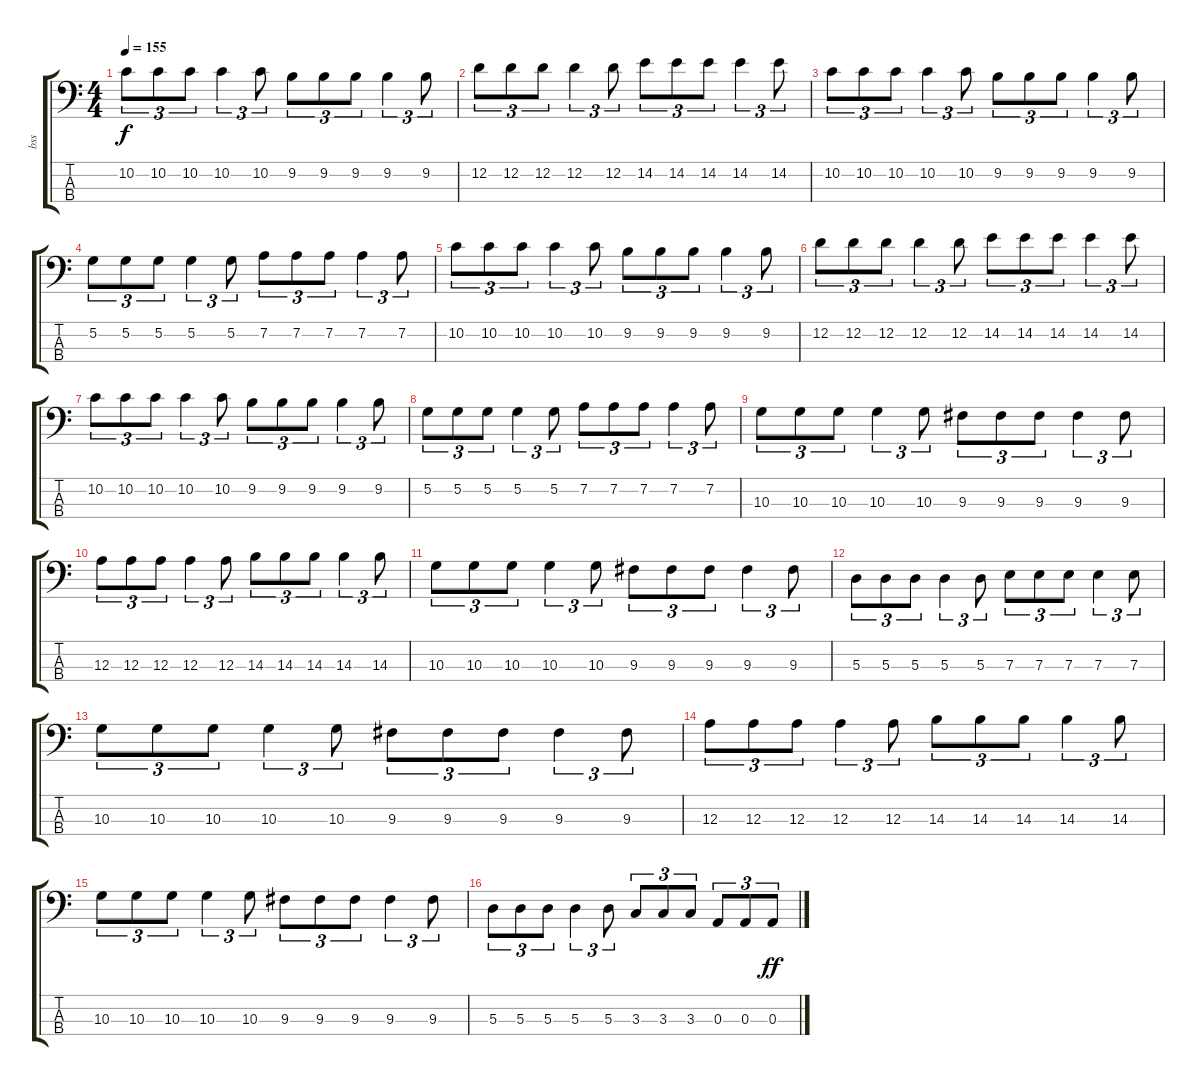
\track ("bss" "bss") {instrument electricbasspick}
\staff {score tabs}
\tuning (G2 D2 A1 E1) {hide}
\ts (4 4)
\tempo 155
\clef f4
\ks c
10.2.8{tu (3 2) dy f} 10.2.8{tu (3 2)} 10.2.8{tu (3 2)} 10.2.4{tu (3 2)} 10.2.8{tu (3 2)} 9.2.8{tu (3 2)} 9.2.8{tu (3 2)} 9.2.8{tu (3 2)} 9.2.4{tu (3 2)} 9.2.8{tu (3 2)} |
12.2.8{tu (3 2)} 12.2.8{tu (3 2)} 12.2.8{tu (3 2)} 12.2.4{tu (3 2)} 12.2.8{tu (3 2)} 14.2.8{tu (3 2)} 14.2.8{tu (3 2)} 14.2.8{tu (3 2)} 14.2.4{tu (3 2)} 14.2.8{tu (3 2)} |
10.2.8{tu (3 2)} 10.2.8{tu (3 2)} 10.2.8{tu (3 2)} 10.2.4{tu (3 2)} 10.2.8{tu (3 2)} 9.2.8{tu (3 2)} 9.2.8{tu (3 2)} 9.2.8{tu (3 2)} 9.2.4{tu (3 2)} 9.2.8{tu (3 2)} |
5.2.8{tu (3 2)} 5.2.8{tu (3 2)} 5.2.8{tu (3 2)} 5.2.4{tu (3 2)} 5.2.8{tu (3 2)} 7.2.8{tu (3 2)} 7.2.8{tu (3 2)} 7.2.8{tu (3 2)} 7.2.4{tu (3 2)} 7.2.8{tu (3 2)} |
10.2.8{tu (3 2)} 10.2.8{tu (3 2)} 10.2.8{tu (3 2)} 10.2.4{tu (3 2)} 10.2.8{tu (3 2)} 9.2.8{tu (3 2)} 9.2.8{tu (3 2)} 9.2.8{tu (3 2)} 9.2.4{tu (3 2)} 9.2.8{tu (3 2)} |
12.2.8{tu (3 2)} 12.2.8{tu (3 2)} 12.2.8{tu (3 2)} 12.2.4{tu (3 2)} 12.2.8{tu (3 2)} 14.2.8{tu (3 2)} 14.2.8{tu (3 2)} 14.2.8{tu (3 2)} 14.2.4{tu (3 2)} 14.2.8{tu (3 2)} |
10.2.8{tu (3 2)} 10.2.8{tu (3 2)} 10.2.8{tu (3 2)} 10.2.4{tu (3 2)} 10.2.8{tu (3 2)} 9.2.8{tu (3 2)} 9.2.8{tu (3 2)} 9.2.8{tu (3 2)} 9.2.4{tu (3 2)} 9.2.8{tu (3 2)} |
5.2.8{tu (3 2)} 5.2.8{tu (3 2)} 5.2.8{tu (3 2)} 5.2.4{tu (3 2)} 5.2.8{tu (3 2)} 7.2.8{tu (3 2)} 7.2.8{tu (3 2)} 7.2.8{tu (3 2)} 7.2.4{tu (3 2)} 7.2.8{tu (3 2)} |
10.3.8{tu (3 2)} 10.3.8{tu (3 2)} 10.3.8{tu (3 2)} 10.3.4{tu (3 2)} 10.3.8{tu (3 2)} 9.3.8{tu (3 2)} 9.3.8{tu (3 2)} 9.3.8{tu (3 2)} 9.3.4{tu (3 2)} 9.3.8{tu (3 2)} |
12.3.8{tu (3 2)} 12.3.8{tu (3 2)} 12.3.8{tu (3 2)} 12.3.4{tu (3 2)} 12.3.8{tu (3 2)} 14.3.8{tu (3 2)} 14.3.8{tu (3 2)} 14.3.8{tu (3 2)} 14.3.4{tu (3 2)} 14.3.8{tu (3 2)} |
10.3.8{tu (3 2)} 10.3.8{tu (3 2)} 10.3.8{tu (3 2)} 10.3.4{tu (3 2)} 10.3.8{tu (3 2)} 9.3.8{tu (3 2)} 9.3.8{tu (3 2)} 9.3.8{tu (3 2)} 9.3.4{tu (3 2)} 9.3.8{tu (3 2)} |
5.3.8{tu (3 2)} 5.3.8{tu (3 2)} 5.3.8{tu (3 2)} 5.3.4{tu (3 2)} 5.3.8{tu (3 2)} 7.3.8{tu (3 2)} 7.3.8{tu (3 2)} 7.3.8{tu (3 2)} 7.3.4{tu (3 2)} 7.3.8{tu (3 2)} |
10.3.8{tu (3 2)} 10.3.8{tu (3 2)} 10.3.8{tu (3 2)} 10.3.4{tu (3 2)} 10.3.8{tu (3 2)} 9.3.8{tu (3 2)} 9.3.8{tu (3 2)} 9.3.8{tu (3 2)} 9.3.4{tu (3 2)} 9.3.8{tu (3 2)} |
12.3.8{tu (3 2)} 12.3.8{tu (3 2)} 12.3.8{tu (3 2)} 12.3.4{tu (3 2)} 12.3.8{tu (3 2)} 14.3.8{tu (3 2)} 14.3.8{tu (3 2)} 14.3.8{tu (3 2)} 14.3.4{tu (3 2)} 14.3.8{tu (3 2)} |
10.3.8{tu (3 2)} 10.3.8{tu (3 2)} 10.3.8{tu (3 2)} 10.3.4{tu (3 2)} 10.3.8{tu (3 2)} 9.3.8{tu (3 2)} 9.3.8{tu (3 2)} 9.3.8{tu (3 2)} 9.3.4{tu (3 2)} 9.3.8{tu (3 2)} |
5.3.8{tu (3 2)} 5.3.8{tu (3 2)} 5.3.8{tu (3 2)} 5.3.4{tu (3 2)} 5.3.8{tu (3 2)} 3.3.8{tu (3 2)} 3.3.8{tu (3 2)} 3.3.8{tu (3 2)} 0.3.8{tu (3 2)} 0.3.8{tu (3 2)} 0.3.8{tu (3 2) dy ff}
